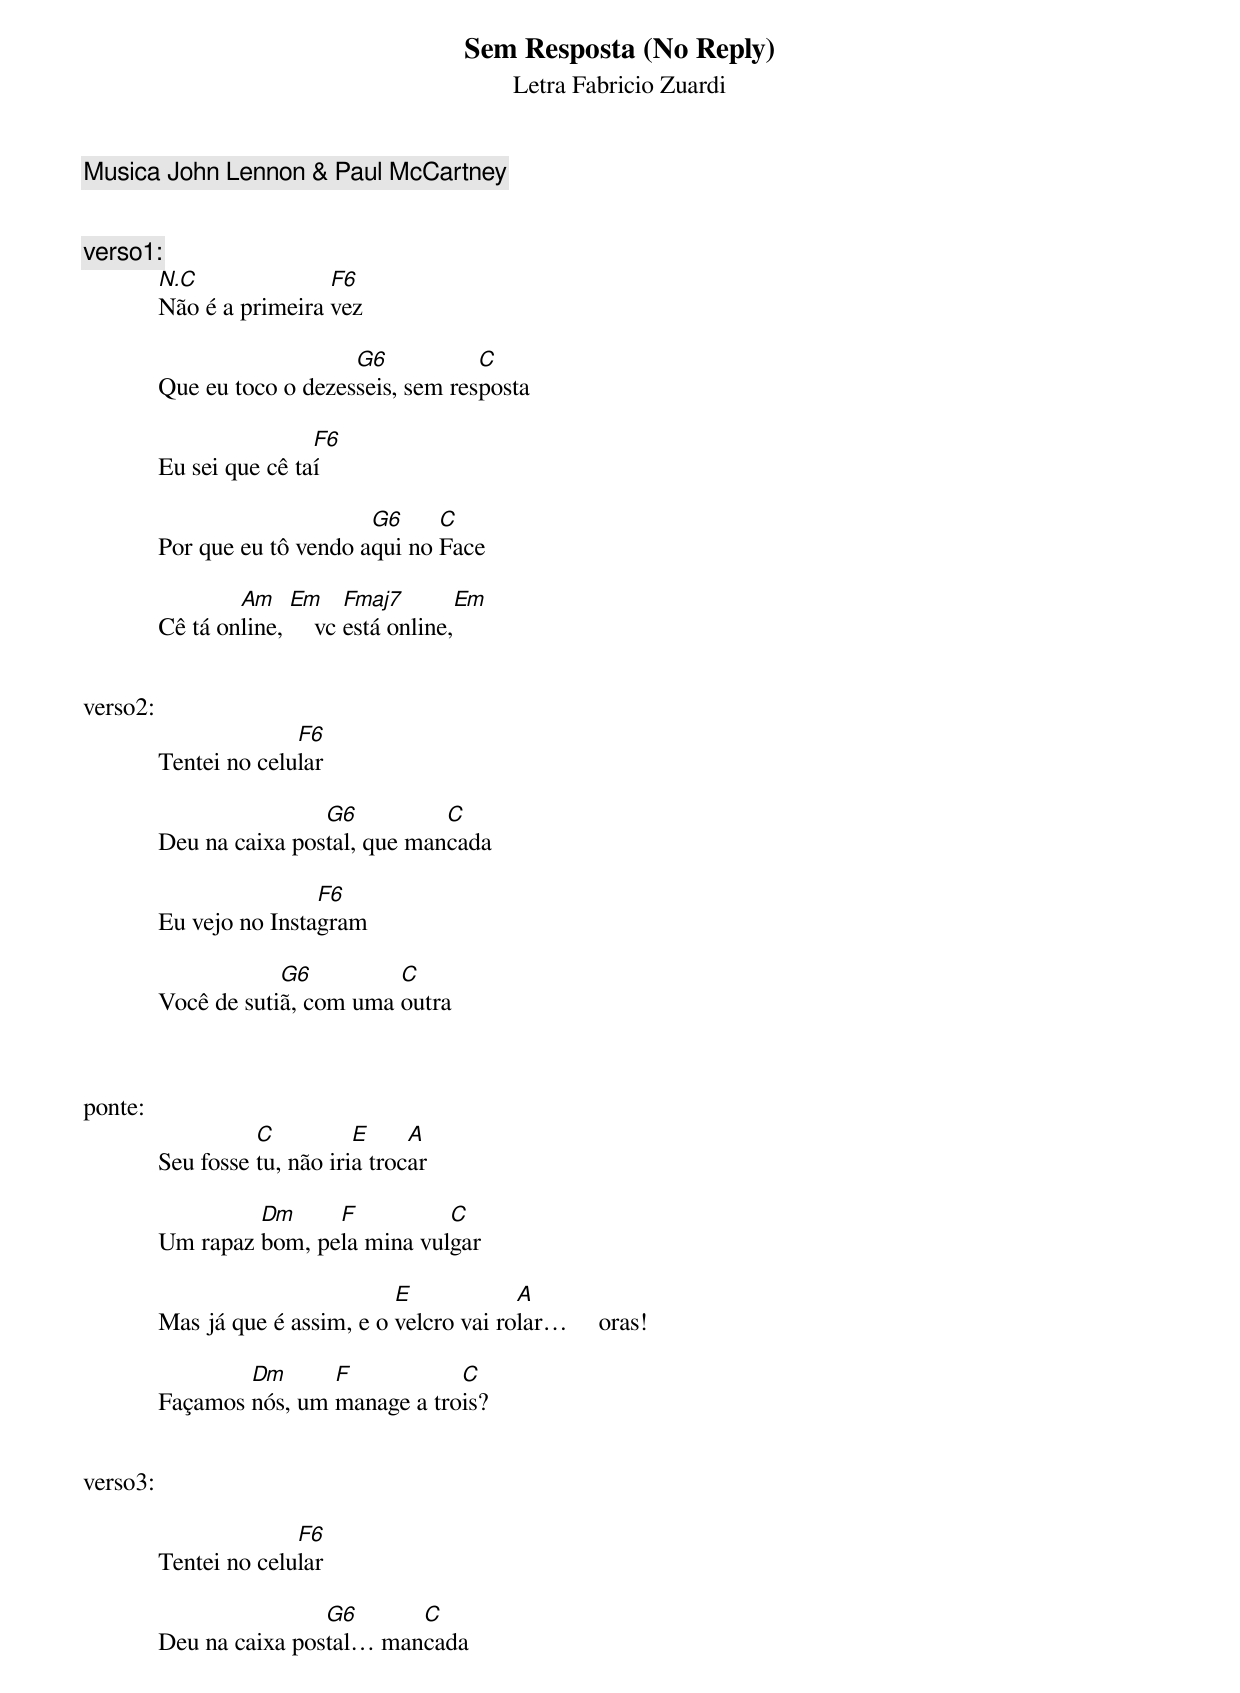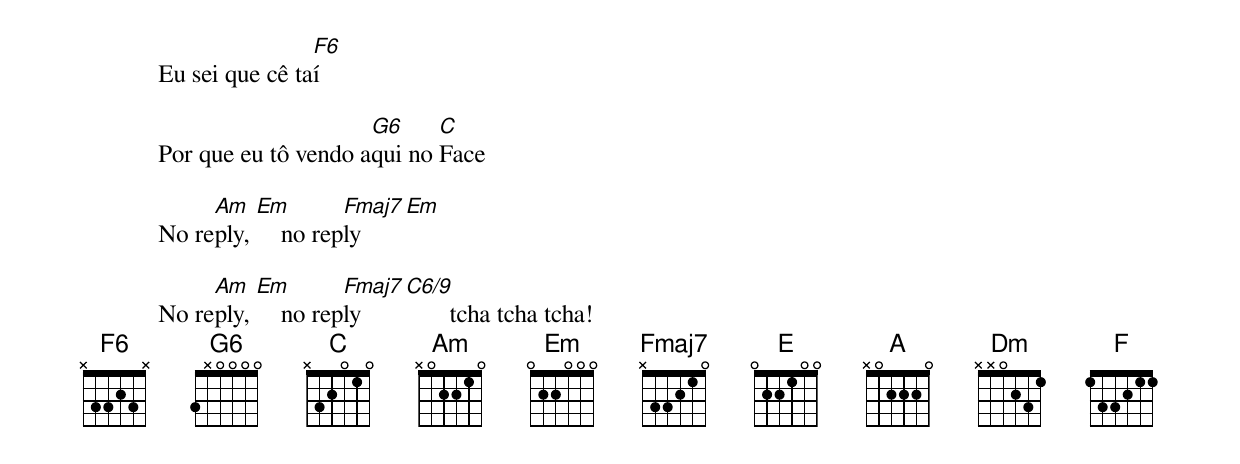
              Sem Resposta (No Reply)
               Letra Fabricio Zuardi
        Musica John Lennon & Paul McCartney


verso1:
            N.C              F6
            Não é a primeira vez

                               G6           C
            Que eu toco o dezesseis, sem resposta

                            F6
            Eu sei que cê taí

                                 G6     C
            Por que eu tô vendo aqui no Face

                    Am    Em     Fmaj7        Em
            Cê tá online,     vc está online,


verso2:
                          F6
            Tentei no celular

                            G6          C
            Deu na caixa postal, que mancada

                            F6
            Eu vejo no Instagram

                        G6         C
            Você de sutiã, com uma outra



ponte:
                      C          E     A
            Seu fosse tu, não iria trocar

                     Dm     F          C
            Um rapaz bom, pela mina vulgar

                                    E            A
            Mas já que é assim, e o velcro vai rolar…     oras!

                    Dm      F           C
            Façamos nós, um manage a trois?


verso3:

                          F6
            Tentei no celular

                            G6      C
            Deu na caixa postal… mancada

                            F6
            Eu sei que cê taí

                                 G6     C
            Por que eu tô vendo aqui no Face

                 Am   Em        Fmaj7   Em
            No reply,     no reply

                 Am   Em        Fmaj7   C6/9
            No reply,     no reply             tcha tcha tcha!
